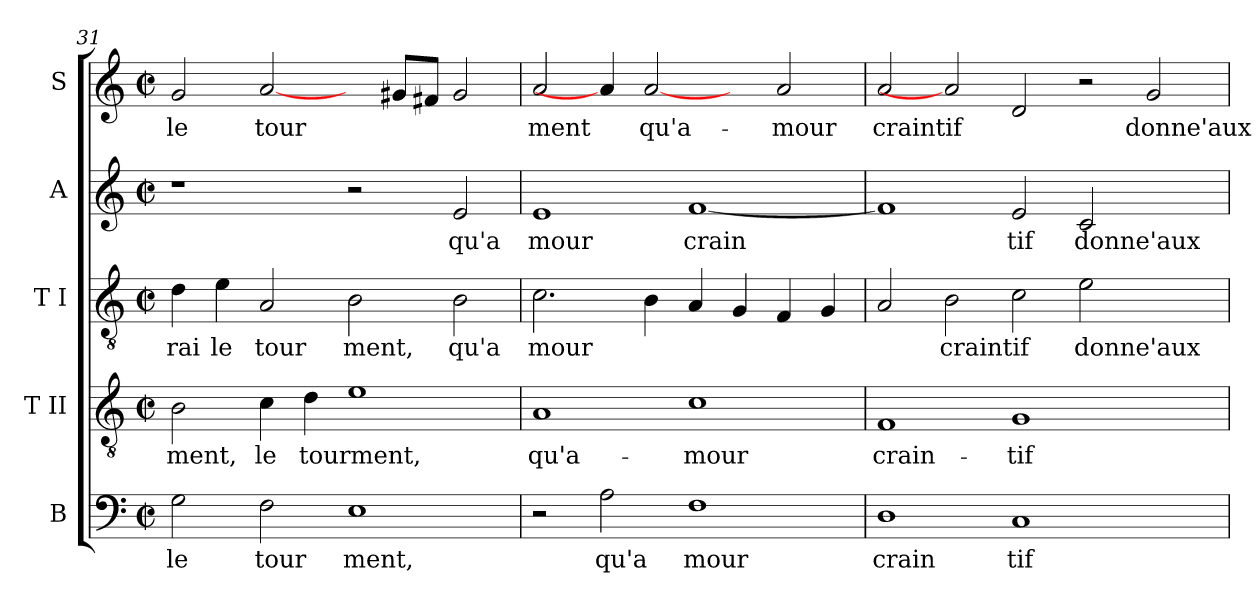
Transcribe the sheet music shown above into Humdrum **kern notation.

**kern	**text	**kern	**text	**kern	**text	**kern	**text	**kern	**text
*part5	*part5	*part4	*part4	*part3	*part3	*part2	*part2	*part1	*part1
*staff5	*staff5	*staff4	*staff4	*staff3	*staff3	*staff2	*staff2	*staff1	*staff1
*I"B	*	*I"T II	*	*I"T I	*	*I"A	*	*I"S	*
!!LO:PB:g=z
*clefF4	*	*clefGv2	*	*clefGv2	*	*clefG2	*	*clefG2	*
*k[]	*	*k[]	*	*k[]	*	*k[]	*	*k[]	*
*C:	*	*C:	*	*C:	*	*C:	*	*C:	*
*M2/2	*	*M2/2	*	*M2/2	*	*M2/2	*	*M2/2	*
*met(c|)	*	*met(c|)	*	*met(c|)	*	*met(c|)	*	*met(c|)	*
=31	=31	=31	=31	=31	=31	=31	=31	=31	=31
!	!LO:LY:b:cj	!	!LO:LY:b:cj	!	!LO:LY:b:cj	!	!	!	!LO:LY:b:cj
2G\	le	2B\	-ment,	4d\	rai	1r	.	2g/	le
!	!	!	!	!	!LO:LY:b:cj	!	!	!	!
.	.	.	.	4e\	le	.	.	.	.
!	!LO:LY:b:cj	!	!LO:LY:b:cj	!	!LO:LY:b:cj	!	!	!	!LO:LY:b:cj
2F\	tour	4c\	le	2A/	tour	.	.	[2a/	tour-
!	!	!	!LO:LY:b:cj	!	!	!	!	!	!
.	.	4d\	tourment,	.	.	.	.	.	.
!	!LO:LY:b:cj	!	!LO:LY:b:cj	!	!LO:LY:b:cj	!	!	!	!
1E	ment,	1e	.	2B\	ment,	2r	.	4ryy	.
!	!	!	!	!	!	!	!	!	!LO:LY:b:cj
.	.	.	.	.	.	.	.	8g#/L	--
!	!	!	!	!	!	!	!	!	!LO:LY:b:cj
.	.	.	.	.	.	.	.	8f#/J	--
!	!	!	!	!	!LO:LY:b:cj	!	!LO:LY:b:cj	!	!LO:LY:b:cj
.	.	.	.	2B\	qu'a	2e/	qu'a	2g#/	--
=32	=32	=32	=32	=32	=32	=32	=32	=32	=32
!	!	!	!LO:LY:b:cj	!	!LO:LY:b:cj	!	!LO:LY:b:cj	!	!LO:LY:b:cj
2r	.	1A	qu'a-	2.c\	mour	1e	mour	2a/	-ment
!	!LO:LY:b:cj	!	!	!	!	!	!	!	!
2A\	qu'a	.	.	.	.	.	.	4a/]	.
!	!	!	!	!	!LO:LY:b:cj	!	!	!	!LO:LY:b:cj
.	.	.	.	4B\	.	.	.	[2a	qu'a-
!	!LO:LY:b:cj	!	!LO:LY:b:cj	!	!LO:LY:b:cj	!	!LO:LY:b:cj	!	!
1F	mour	1c	-mour	4A/	.	[<1f	crain	.	.
!	!	!	!	!	!LO:LY:b:cj	!	!	!	!
.	.	.	.	4G/	.	.	.	4ryy	.
!	!	!	!	!	!LO:LY:b:cj	!	!	!	!LO:LY:b:cj
.	.	.	.	4F/	.	.	.	2a/	-mour
!	!	!	!	!	!LO:LY:b:cj	!	!	!	!
.	.	.	.	4G/	.	.	.	.	.
=33	=33	=33	=33	=33	=33	=33	=33	=33	=33
!	!LO:LY:b:cj	!	!LO:LY:b:cj	!	!LO:LY:b:cj	!	!LO:LY:b:cj	!	!LO:LY:b:cj
1D	crain	1F	crain-	2A/	.	1f]	.	2a/	craintif
!	!	!	!	!	!LO:LY:b:cj	!	!	!	!
.	.	.	.	2B\	craintif	.	.	2a]	.
!	!LO:LY:b:cj	!	!LO:LY:b:cj	!	!LO:LY:b:cj	!	!LO:LY:b:cj	!	!LO:LY:b:cj
1C	tif	1G	-tif	2c\	.	2e/	tif	2d/	.
!	!	!	!	!	!LO:LY:b:cj	!	!LO:LY:b:cj	!	!
.	.	.	.	2e\	donne'aux	2c/	donne'aux	2r	.
!	!	!	!	!	!	!	!	!	!LO:LY:b:cj
2ryy	.	2ryy	.	2ryy	.	2ryy	.	2g/	donne'aux
=	=	=	=	=	=	=	=	=	=
*-	*-	*-	*-	*-	*-	*-	*-	*-	*-
